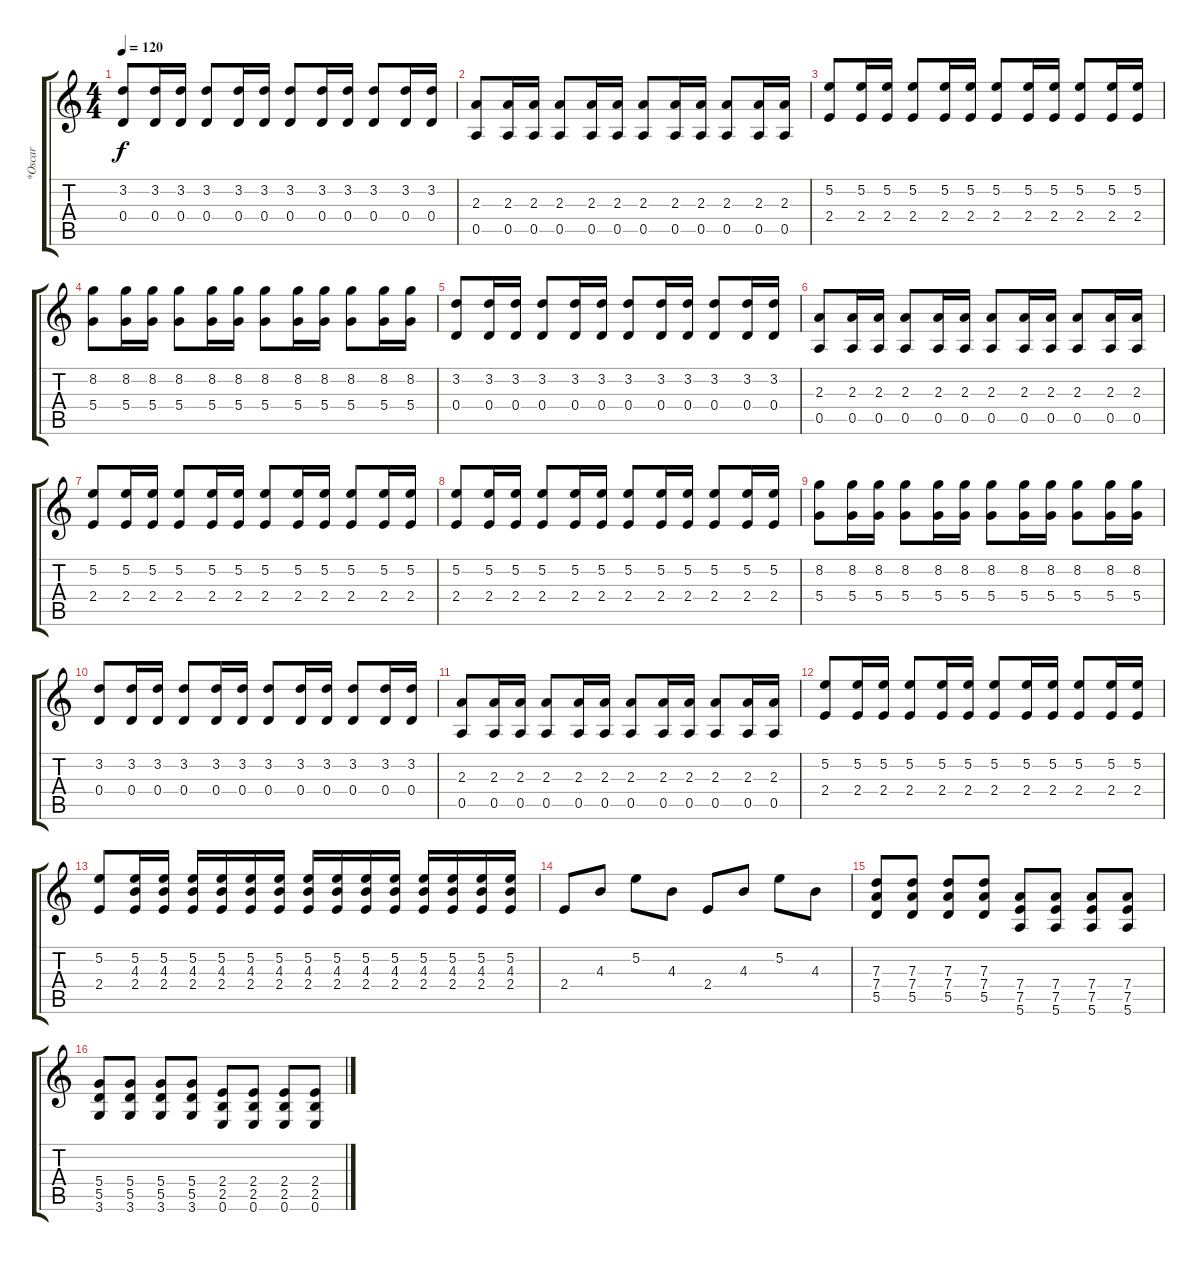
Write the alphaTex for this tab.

\track ("*Oscar" "*Oscar") {instrument acousticguitarsteel}
\staff {score tabs}
\tuning (E4 B3 G3 D3 A2 E2) {hide}
\ts (4 4)
\tempo 120
\clef g2
\ks c
(3.2 0.4).8{dy f} (3.2 0.4).16 (3.2 0.4).16 (3.2 0.4).8 (3.2 0.4).16 (3.2 0.4).16 (3.2 0.4).8 (3.2 0.4).16 (3.2 0.4).16 (3.2 0.4).8 (3.2 0.4).16 (3.2 0.4).16 |
(2.3 0.5).8 (2.3 0.5).16 (2.3 0.5).16 (2.3 0.5).8 (2.3 0.5).16 (2.3 0.5).16 (2.3 0.5).8 (2.3 0.5).16 (2.3 0.5).16 (2.3 0.5).8 (2.3 0.5).16 (2.3 0.5).16 |
(5.2 2.4).8 (5.2 2.4).16 (5.2 2.4).16 (5.2 2.4).8 (5.2 2.4).16 (5.2 2.4).16 (5.2 2.4).8 (5.2 2.4).16 (5.2 2.4).16 (5.2 2.4).8 (5.2 2.4).16 (5.2 2.4).16 |
(8.2 5.4).8 (8.2 5.4).16 (8.2 5.4).16 (8.2 5.4).8 (8.2 5.4).16 (8.2 5.4).16 (8.2 5.4).8 (8.2 5.4).16 (8.2 5.4).16 (8.2 5.4).8 (8.2 5.4).16 (8.2 5.4).16 |
(3.2 0.4).8 (3.2 0.4).16 (3.2 0.4).16 (3.2 0.4).8 (3.2 0.4).16 (3.2 0.4).16 (3.2 0.4).8 (3.2 0.4).16 (3.2 0.4).16 (3.2 0.4).8 (3.2 0.4).16 (3.2 0.4).16 |
(2.3 0.5).8 (2.3 0.5).16 (2.3 0.5).16 (2.3 0.5).8 (2.3 0.5).16 (2.3 0.5).16 (2.3 0.5).8 (2.3 0.5).16 (2.3 0.5).16 (2.3 0.5).8 (2.3 0.5).16 (2.3 0.5).16 |
(5.2 2.4).8 (5.2 2.4).16 (5.2 2.4).16 (5.2 2.4).8 (5.2 2.4).16 (5.2 2.4).16 (5.2 2.4).8 (5.2 2.4).16 (5.2 2.4).16 (5.2 2.4).8 (5.2 2.4).16 (5.2 2.4).16 |
(5.2 2.4).8 (5.2 2.4).16 (5.2 2.4).16 (5.2 2.4).8 (5.2 2.4).16 (5.2 2.4).16 (5.2 2.4).8 (5.2 2.4).16 (5.2 2.4).16 (5.2 2.4).8 (5.2 2.4).16 (5.2 2.4).16 |
(8.2 5.4).8 (8.2 5.4).16 (8.2 5.4).16 (8.2 5.4).8 (8.2 5.4).16 (8.2 5.4).16 (8.2 5.4).8 (8.2 5.4).16 (8.2 5.4).16 (8.2 5.4).8 (8.2 5.4).16 (8.2 5.4).16 |
(3.2 0.4).8 (3.2 0.4).16 (3.2 0.4).16 (3.2 0.4).8 (3.2 0.4).16 (3.2 0.4).16 (3.2 0.4).8 (3.2 0.4).16 (3.2 0.4).16 (3.2 0.4).8 (3.2 0.4).16 (3.2 0.4).16 |
(2.3 0.5).8 (2.3 0.5).16 (2.3 0.5).16 (2.3 0.5).8 (2.3 0.5).16 (2.3 0.5).16 (2.3 0.5).8 (2.3 0.5).16 (2.3 0.5).16 (2.3 0.5).8 (2.3 0.5).16 (2.3 0.5).16 |
(5.2 2.4).8 (5.2 2.4).16 (5.2 2.4).16 (5.2 2.4).8 (5.2 2.4).16 (5.2 2.4).16 (5.2 2.4).8 (5.2 2.4).16 (5.2 2.4).16 (5.2 2.4).8 (5.2 2.4).16 (5.2 2.4).16 |
(5.2 2.4).8 (5.2 4.3 2.4).16 (5.2 4.3 2.4).16 (5.2 4.3 2.4).16 (5.2 4.3 2.4).16 (5.2 4.3 2.4).16 (5.2 4.3 2.4).16 (5.2 4.3 2.4).16 (5.2 4.3 2.4).16 (5.2 4.3 2.4).16 (5.2 4.3 2.4).16 (5.2 4.3 2.4).16 (5.2 4.3 2.4).16 (5.2 4.3 2.4).16 (5.2 4.3 2.4).16 |
2.4.8 4.3.8 5.2.8 4.3.8 2.4.8 4.3.8 5.2.8 4.3.8 |
(7.3 7.4 5.5).8{volume 10} (7.3 7.4 5.5).8 (7.3 7.4 5.5).8 (7.3 7.4 5.5).8 (7.4 7.5 5.6).8 (7.4 7.5 5.6).8 (7.4 7.5 5.6).8 (7.4 7.5 5.6).8 |
(5.4 5.5 3.6).8 (5.4 5.5 3.6).8 (5.4 5.5 3.6).8 (5.4 5.5 3.6).8 (2.4 2.5 0.6).8 (2.4 2.5 0.6).8 (2.4 2.5 0.6).8 (2.4 2.5 0.6).8
